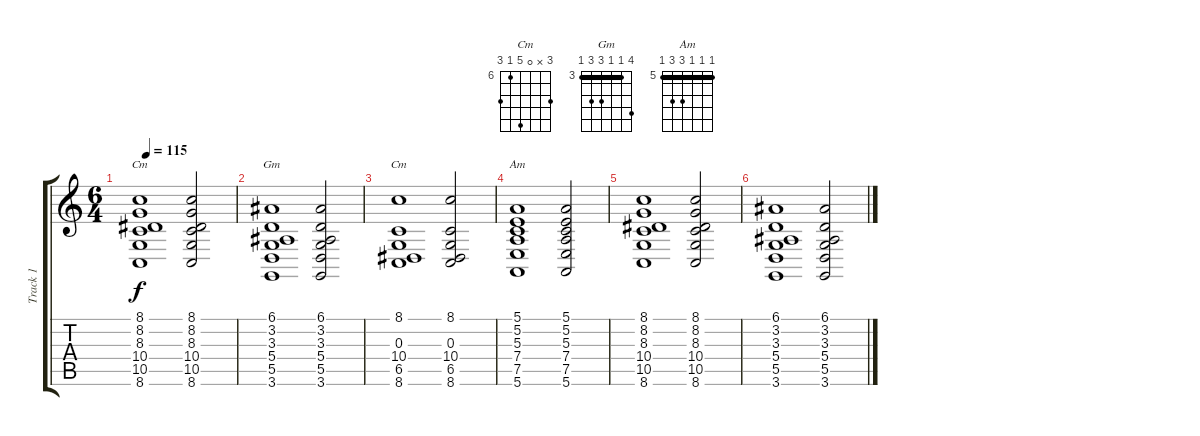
\track ("Track 1" "Track 1") {instrument acousticgrandpiano}
\staff {score tabs}
\tuning (E4 B3 G3 D3 A2 E2) {hide}
\chord ("Cm" 8 8 8 10 10 8) {firstfret 8 barre 8}
\chord ("Gm" 6 3 3 5 5 3) {firstfret 3 barre 3}
\chord ("Cm" 8 x 0 10 6 8) {firstfret 6}
\chord ("Am" 5 5 5 7 7 5) {firstfret 5 barre 5}
\ts (6 4)
\tempo 115
\clef g2
\ks c
(8.1 8.2 8.3 10.4 10.5 8.6).1{ch "Cm" dy f} (8.1 8.2 8.3 10.4 10.5 8.6).2 |
(6.1 3.2 3.3 5.4 5.5 3.6).1{ch "Gm"} (6.1 3.2 3.3 5.4 5.5 3.6).2 |
(8.1 0.3 10.4 6.5 8.6).1{ch "Cm"} (8.1 0.3 10.4 6.5 8.6).2 |
(5.1 5.2 5.3 7.4 7.5 5.6).1{ch "Am"} (5.1 5.2 5.3 7.4 7.5 5.6).2 |
(8.1 8.2 8.3 10.4 10.5 8.6).1 (8.1 8.2 8.3 10.4 10.5 8.6).2 |
(6.1 3.2 3.3 5.4 5.5 3.6).1 (6.1 3.2 3.3 5.4 5.5 3.6).2
